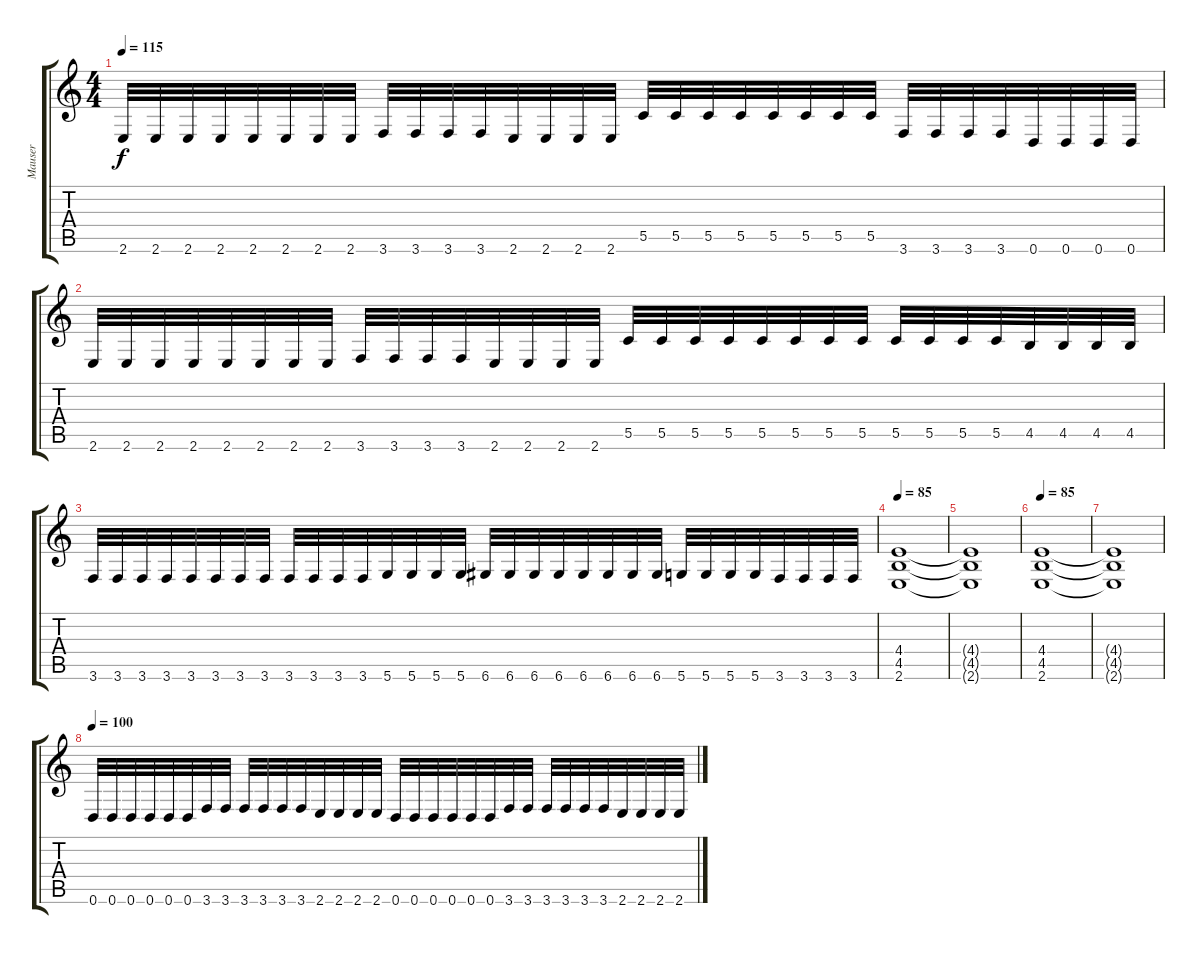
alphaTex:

\track ("Mauser" "Mauser") {instrument distortionguitar}
\staff {score tabs}
\tuning (D4 A3 F3 C3 G2 D2) {hide}
\ts (4 4)
\tempo 115
\clef g2
\ks c
2.6.32{dy f} 2.6.32 2.6.32 2.6.32 2.6.32 2.6.32 2.6.32 2.6.32 3.6.32 3.6.32 3.6.32 3.6.32 2.6.32 2.6.32 2.6.32 2.6.32 5.5.32 5.5.32 5.5.32 5.5.32 5.5.32 5.5.32 5.5.32 5.5.32 3.6.32 3.6.32 3.6.32 3.6.32 0.6.32 0.6.32 0.6.32 0.6.32 |
2.6.32 2.6.32 2.6.32 2.6.32 2.6.32 2.6.32 2.6.32 2.6.32 3.6.32 3.6.32 3.6.32 3.6.32 2.6.32 2.6.32 2.6.32 2.6.32 5.5.32 5.5.32 5.5.32 5.5.32 5.5.32 5.5.32 5.5.32 5.5.32 5.5.32 5.5.32 5.5.32 5.5.32 4.5.32 4.5.32 4.5.32 4.5.32 |
3.6.32 3.6.32 3.6.32 3.6.32 3.6.32 3.6.32 3.6.32 3.6.32 3.6.32 3.6.32 3.6.32 3.6.32 5.6.32 5.6.32 5.6.32 5.6.32 6.6.32 6.6.32 6.6.32 6.6.32 6.6.32 6.6.32 6.6.32 6.6.32 5.6.32 5.6.32 5.6.32 5.6.32 3.6.32 3.6.32 3.6.32 3.6.32 |
\tempo 85
(4.4 4.5 2.6).1 |
(4.4{t} 4.5{t} 2.6{t}).1 |
\tempo 85
(4.4 4.5 2.6).1 |
(4.4{t} 4.5{t} 2.6{t}).1 |
\tempo 100
0.6.32 0.6.32 0.6.32 0.6.32 0.6.32 0.6.32 3.6.32 3.6.32 3.6.32 3.6.32 3.6.32 3.6.32 2.6.32 2.6.32 2.6.32 2.6.32 0.6.32 0.6.32 0.6.32 0.6.32 0.6.32 0.6.32 3.6.32 3.6.32 3.6.32 3.6.32 3.6.32 3.6.32 2.6.32 2.6.32 2.6.32 2.6.32
